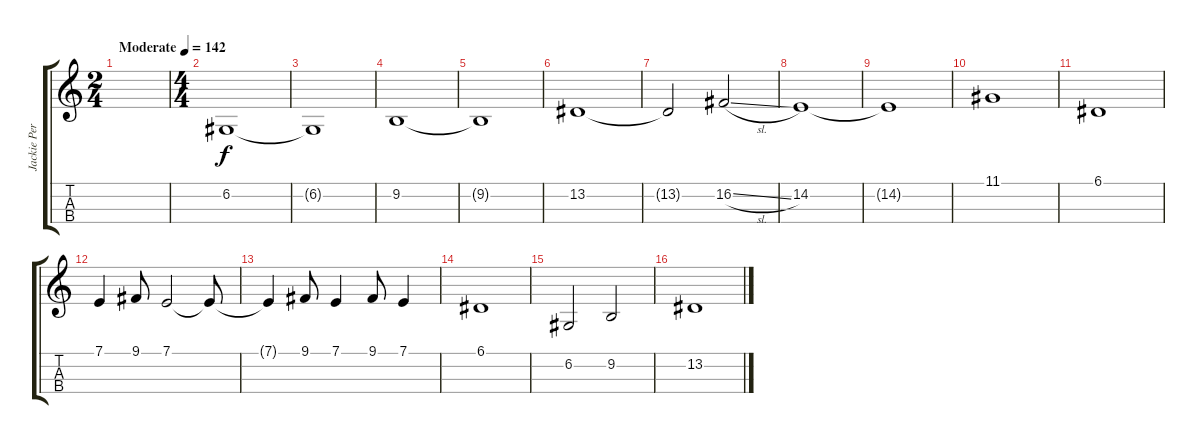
\track ("Jackie Perez Gratz" "Jackie Per") {instrument cello}
\staff {score tabs}
\tuning (A3 D3 G2 C2) {hide}
\ts (2 4)
\tempo (142 "Moderate")
\clef g2
\ks c
|
\ts (4 4)
6.2.1 |
6.2{t}.1 |
9.2.1 |
9.2{t}.1 |
13.2.1 |
13.2{t}.2 16.2{sl}.2 |
14.2.1 |
14.2{t}.1 |
11.1.1 |
6.1.1 |
7.1.4 9.1.8 7.1.2 7.1{t}.8 |
7.1{t}.4 9.1.8 7.1.4 9.1.8 7.1.4 |
6.1.1 |
6.2.2 9.2.2 |
13.2.1
